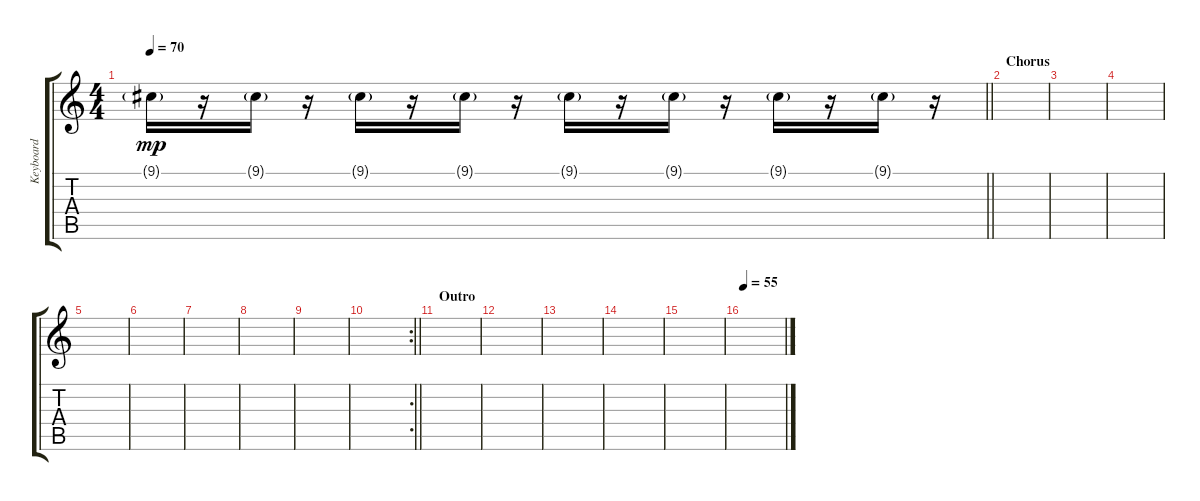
\track ("Keyboard" "Keyboard") {instrument lead2sawtooth}
\staff {score tabs}
\tuning (E4 B3 G3 D3 A2 E2) {hide}
\ts (4 4)
\tempo 70
\clef g2
\barLineRight lightlight
\ks c
9.1{g}.16{dy mp} r.16 9.1{g}.16 r.16 9.1{g}.16 r.16 9.1{g}.16 r.16 9.1{g}.16 r.16 9.1{g}.16 r.16 9.1{g}.16 r.16 9.1{g}.16 r.16 |
\section ("" "Chorus")
|
|
|
|
|
|
|
|
\rc 2
\barLineRight lightlight
|
\section ("" "Outro")
|
|
|
|
|
\tempo 55
